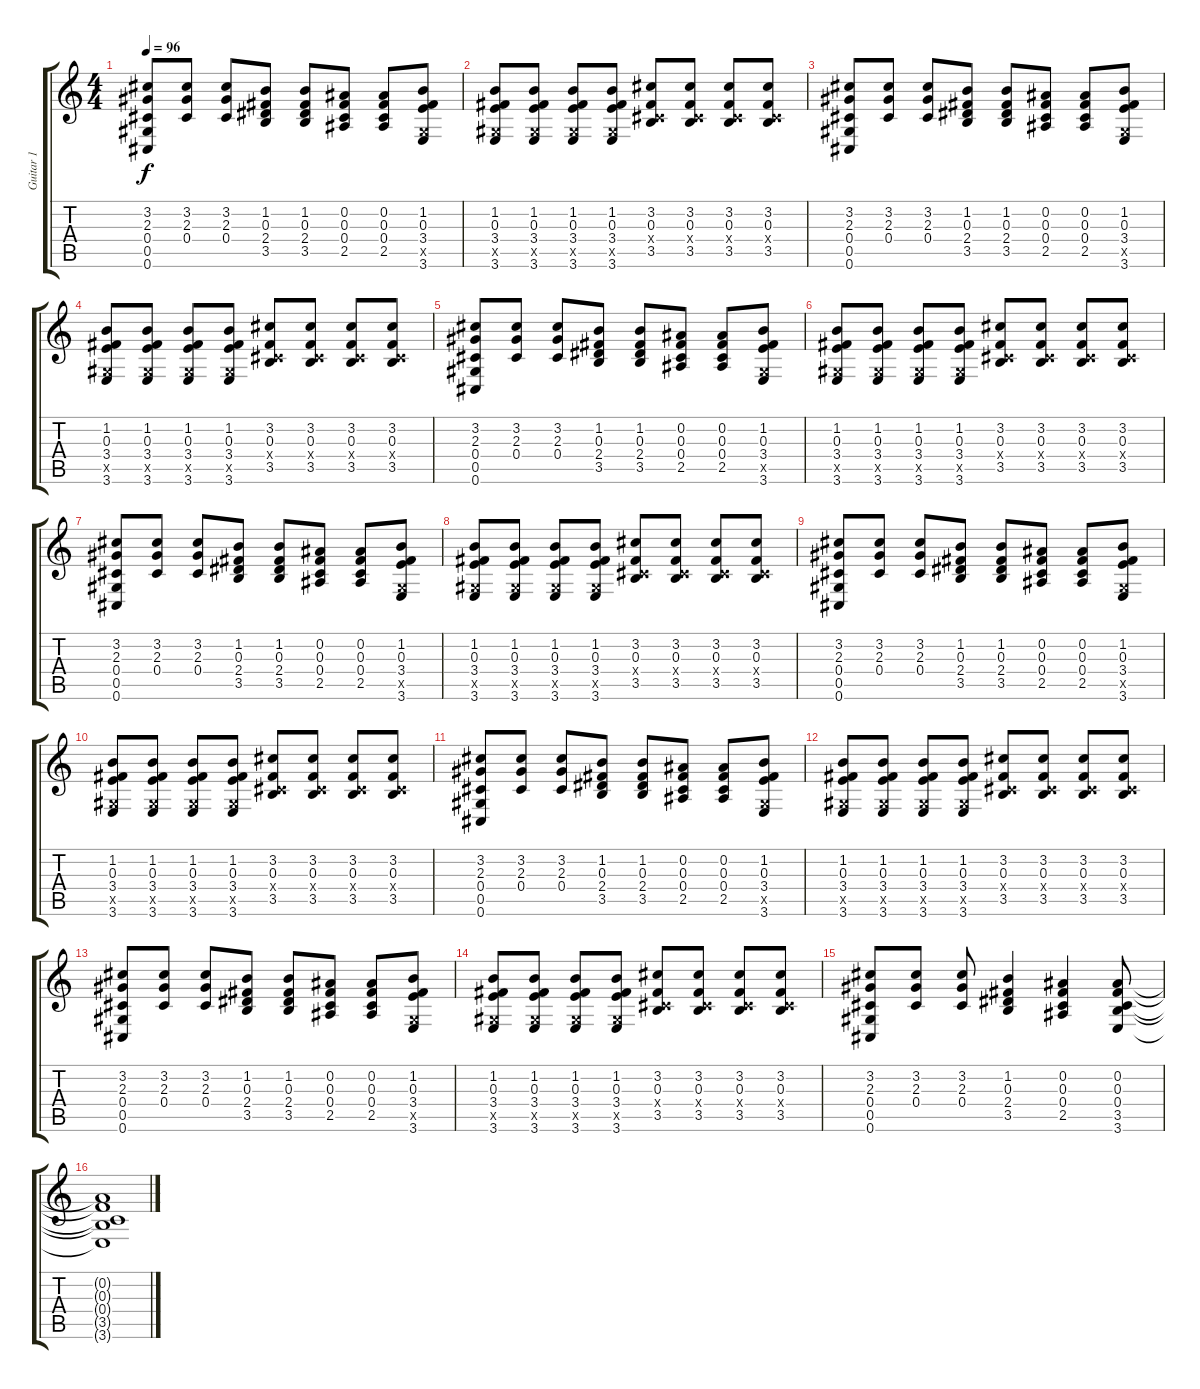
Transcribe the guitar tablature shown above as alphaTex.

\track ("Guitar 1" "Guitar 1") {instrument acousticguitarsteel}
\staff {score tabs}
\tuning (Db4 Bb3 Gb3 Db3 Ab2 Db2) {hide}
\ts (4 4)
\tempo 96
\clef g2
\ks c
(3.2 2.3 0.4 0.5 0.6).8{dy f} (3.2 2.3 0.4).8 (3.2 2.3 0.4).8 (1.2 0.3 2.4 3.5).8 (1.2 0.3 2.4 3.5).8 (0.2 0.3 0.4 2.5).8 (0.2 0.3 0.4 2.5).8 (1.2 0.3 3.4 0.5{x} 3.6).8 |
(1.2 0.3 3.4 0.5{x} 3.6).8 (1.2 0.3 3.4 0.5{x} 3.6).8 (1.2 0.3 3.4 0.5{x} 3.6).8 (1.2 0.3 3.4 0.5{x} 3.6).8 (3.2 0.3 0.4{x} 3.5).8 (3.2 0.3 0.4{x} 3.5).8 (3.2 0.3 0.4{x} 3.5).8 (3.2 0.3 0.4{x} 3.5).8 |
(3.2 2.3 0.4 0.5 0.6).8 (3.2 2.3 0.4).8 (3.2 2.3 0.4).8 (1.2 0.3 2.4 3.5).8 (1.2 0.3 2.4 3.5).8 (0.2 0.3 0.4 2.5).8 (0.2 0.3 0.4 2.5).8 (1.2 0.3 3.4 0.5{x} 3.6).8 |
(1.2 0.3 3.4 0.5{x} 3.6).8 (1.2 0.3 3.4 0.5{x} 3.6).8 (1.2 0.3 3.4 0.5{x} 3.6).8 (1.2 0.3 3.4 0.5{x} 3.6).8 (3.2 0.3 0.4{x} 3.5).8 (3.2 0.3 0.4{x} 3.5).8 (3.2 0.3 0.4{x} 3.5).8 (3.2 0.3 0.4{x} 3.5).8 |
(3.2 2.3 0.4 0.5 0.6).8 (3.2 2.3 0.4).8 (3.2 2.3 0.4).8 (1.2 0.3 2.4 3.5).8 (1.2 0.3 2.4 3.5).8 (0.2 0.3 0.4 2.5).8 (0.2 0.3 0.4 2.5).8 (1.2 0.3 3.4 0.5{x} 3.6).8 |
(1.2 0.3 3.4 0.5{x} 3.6).8 (1.2 0.3 3.4 0.5{x} 3.6).8 (1.2 0.3 3.4 0.5{x} 3.6).8 (1.2 0.3 3.4 0.5{x} 3.6).8 (3.2 0.3 0.4{x} 3.5).8 (3.2 0.3 0.4{x} 3.5).8 (3.2 0.3 0.4{x} 3.5).8 (3.2 0.3 0.4{x} 3.5).8 |
(3.2 2.3 0.4 0.5 0.6).8 (3.2 2.3 0.4).8 (3.2 2.3 0.4).8 (1.2 0.3 2.4 3.5).8 (1.2 0.3 2.4 3.5).8 (0.2 0.3 0.4 2.5).8 (0.2 0.3 0.4 2.5).8 (1.2 0.3 3.4 0.5{x} 3.6).8 |
(1.2 0.3 3.4 0.5{x} 3.6).8 (1.2 0.3 3.4 0.5{x} 3.6).8 (1.2 0.3 3.4 0.5{x} 3.6).8 (1.2 0.3 3.4 0.5{x} 3.6).8 (3.2 0.3 0.4{x} 3.5).8 (3.2 0.3 0.4{x} 3.5).8 (3.2 0.3 0.4{x} 3.5).8 (3.2 0.3 0.4{x} 3.5).8 |
(3.2 2.3 0.4 0.5 0.6).8 (3.2 2.3 0.4).8 (3.2 2.3 0.4).8 (1.2 0.3 2.4 3.5).8 (1.2 0.3 2.4 3.5).8 (0.2 0.3 0.4 2.5).8 (0.2 0.3 0.4 2.5).8 (1.2 0.3 3.4 0.5{x} 3.6).8 |
(1.2 0.3 3.4 0.5{x} 3.6).8 (1.2 0.3 3.4 0.5{x} 3.6).8 (1.2 0.3 3.4 0.5{x} 3.6).8 (1.2 0.3 3.4 0.5{x} 3.6).8 (3.2 0.3 0.4{x} 3.5).8 (3.2 0.3 0.4{x} 3.5).8 (3.2 0.3 0.4{x} 3.5).8 (3.2 0.3 0.4{x} 3.5).8 |
(3.2 2.3 0.4 0.5 0.6).8 (3.2 2.3 0.4).8 (3.2 2.3 0.4).8 (1.2 0.3 2.4 3.5).8 (1.2 0.3 2.4 3.5).8 (0.2 0.3 0.4 2.5).8 (0.2 0.3 0.4 2.5).8 (1.2 0.3 3.4 0.5{x} 3.6).8 |
(1.2 0.3 3.4 0.5{x} 3.6).8 (1.2 0.3 3.4 0.5{x} 3.6).8 (1.2 0.3 3.4 0.5{x} 3.6).8 (1.2 0.3 3.4 0.5{x} 3.6).8 (3.2 0.3 0.4{x} 3.5).8 (3.2 0.3 0.4{x} 3.5).8 (3.2 0.3 0.4{x} 3.5).8 (3.2 0.3 0.4{x} 3.5).8 |
(3.2 2.3 0.4 0.5 0.6).8 (3.2 2.3 0.4).8 (3.2 2.3 0.4).8 (1.2 0.3 2.4 3.5).8 (1.2 0.3 2.4 3.5).8 (0.2 0.3 0.4 2.5).8 (0.2 0.3 0.4 2.5).8 (1.2 0.3 3.4 0.5{x} 3.6).8 |
(1.2 0.3 3.4 0.5{x} 3.6).8 (1.2 0.3 3.4 0.5{x} 3.6).8 (1.2 0.3 3.4 0.5{x} 3.6).8 (1.2 0.3 3.4 0.5{x} 3.6).8 (3.2 0.3 0.4{x} 3.5).8 (3.2 0.3 0.4{x} 3.5).8 (3.2 0.3 0.4{x} 3.5).8 (3.2 0.3 0.4{x} 3.5).8 |
(3.2 2.3 0.4 0.5 0.6).8 (3.2 2.3 0.4).8 (3.2 2.3 0.4).8 (1.2 0.3 2.4 3.5).4 (0.2 0.3 0.4 2.5).4 (0.2 0.3 0.4 3.5 3.6).8 |
(0.2{t} 0.3{t} 0.4{t} 3.5{t} 3.6{t}).1
